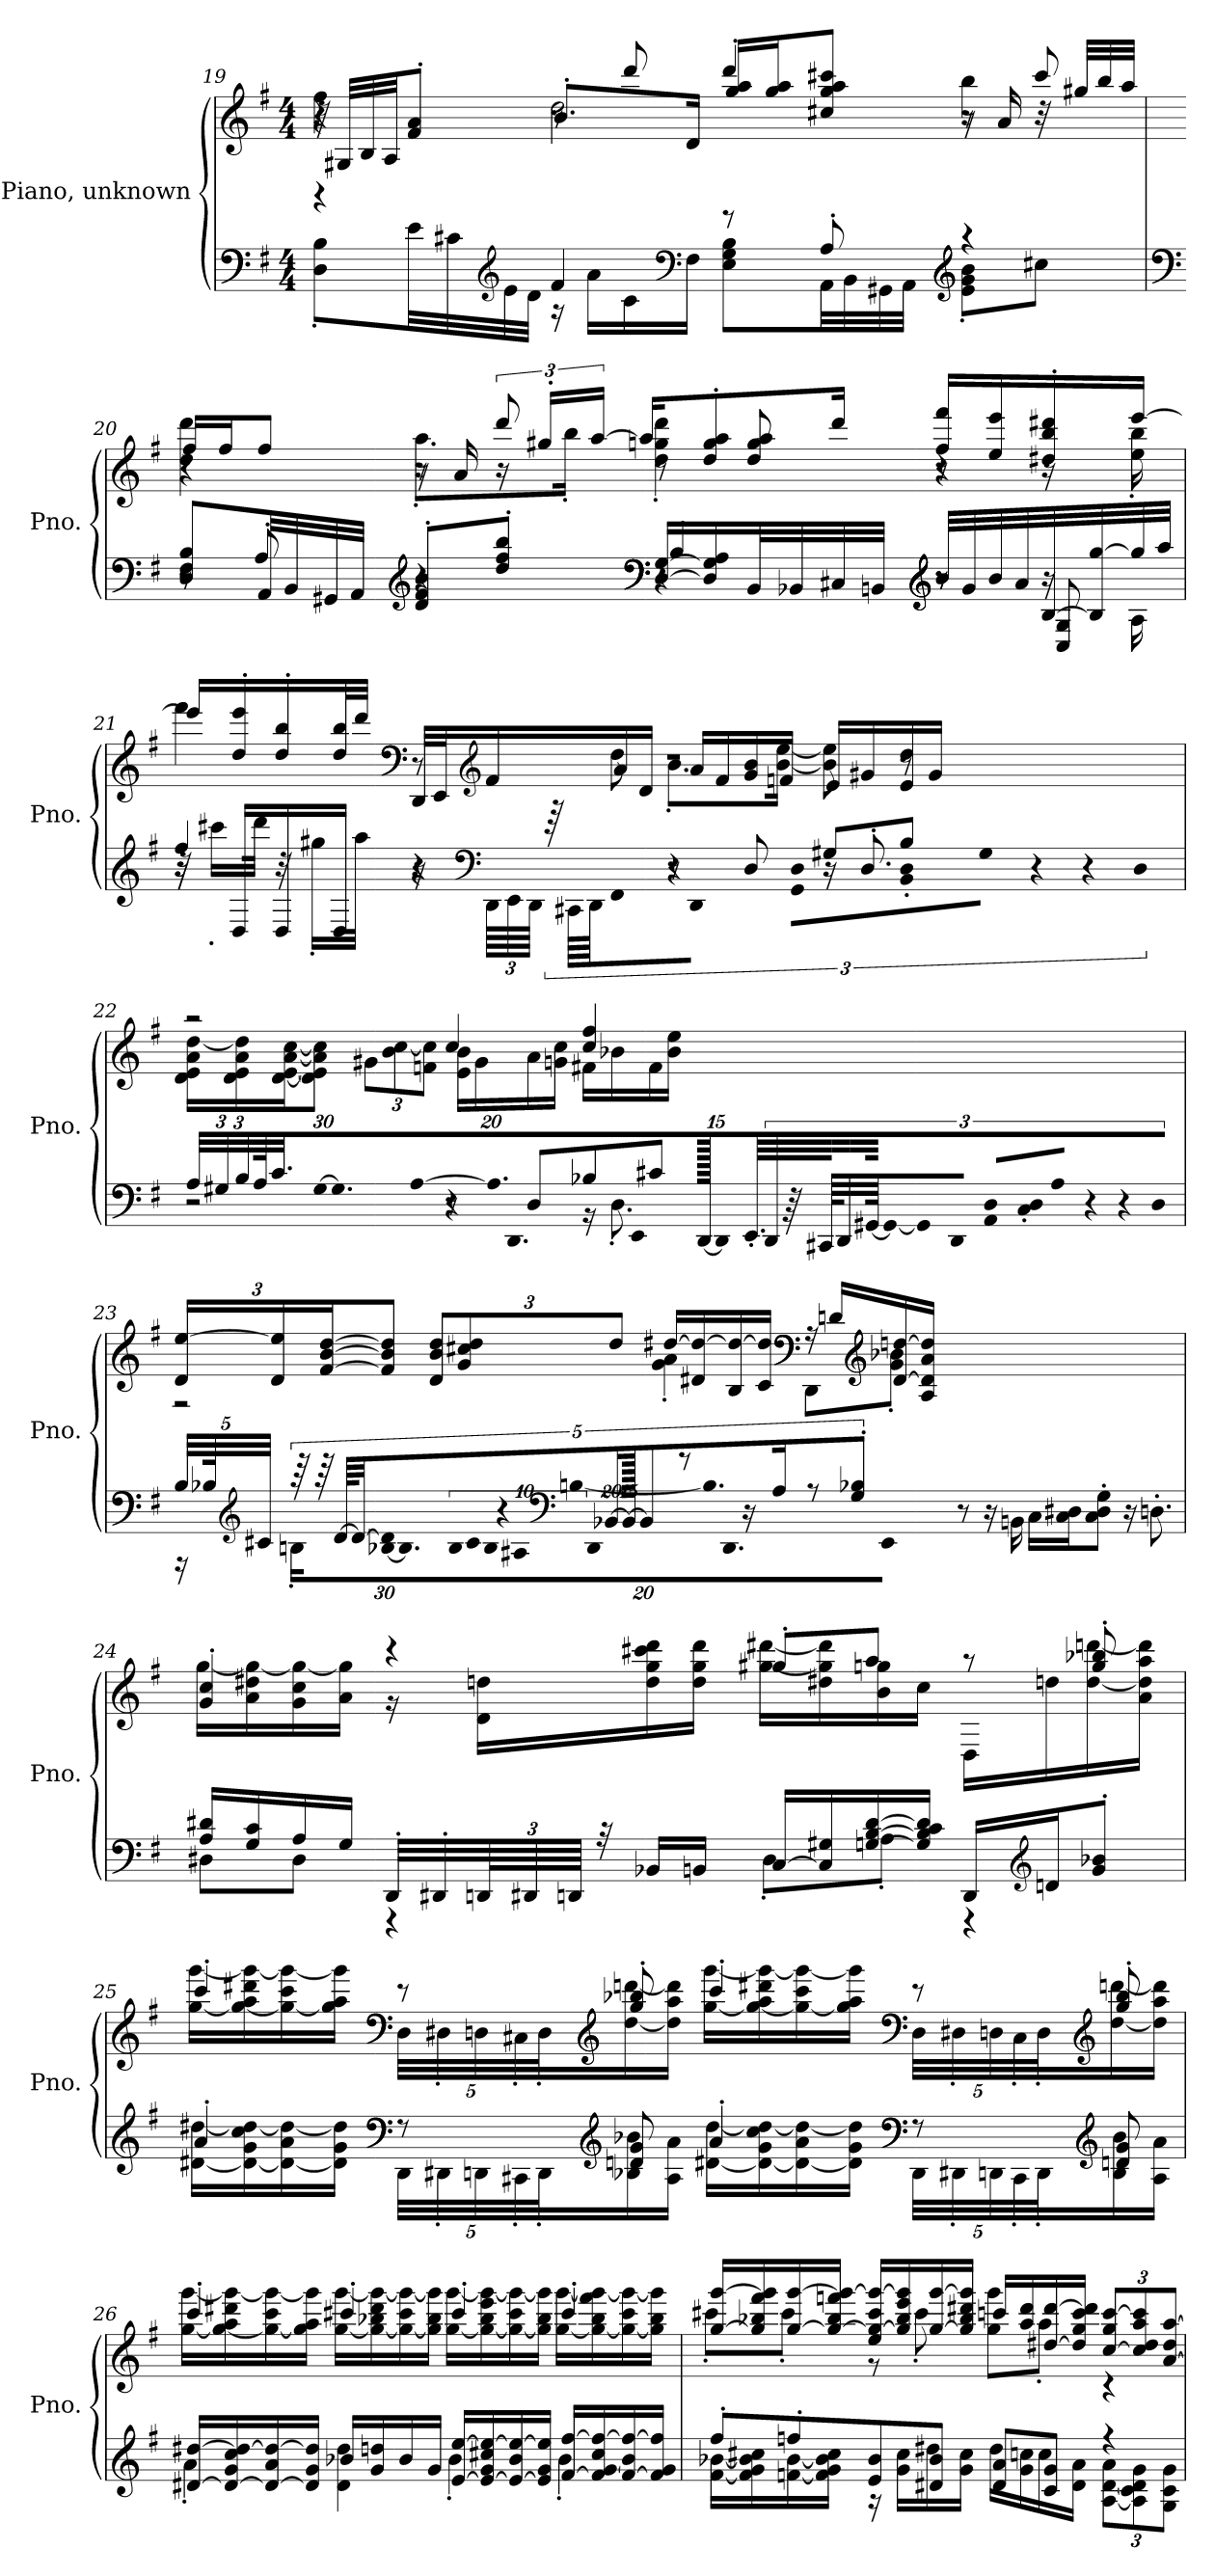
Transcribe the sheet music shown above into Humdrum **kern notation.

**kern	**kern
*part1	*part1
*staff2	*staff1
*I"Piano, unknown	*
*I'Pno.	*
!!LO:LB:g=z
*clefF4	*clefG2
*k[f#]	*k[f#]
*M4/4	*M4/4
=19	=19
*^	*^
*	*	*	*^
4r	8D\' 8B\'L	4r	4ff#\	32r
.	.	.	.	32G#X/LLL
.	.	.	.	32B/
.	.	.	.	32A/JJ
.	32e\LL	.	.	8f#/' 8a/'J
.	32c#X\	.	.	.
*clefG2	*	*	*	*
.	32e\	.	.	.
.	32d\JJJ	.	.	.
4f#/	16r	8r	2dd\	8.b'/L
.	16a\LL	.	.	.
.	16c#\	8ddd/	.	.
*clefF4	*	*	*	*
.	16F#\JJ	.	.	16d/Jk
8r	8E\ 8G\ 8B\L	4ddd'/	.	16gg/ 16aa/LL
.	.	.	.	16gg/ 16aa/J
8A'/	32AA\LL	.	.	8cc#X/ 8gg/ 8aa/ 8ccc#X/J
.	32BB\	.	.	.
.	32GG#X\	.	.	.
.	32AA\JJJ	.	.	.
*clefG2	*	*	*	*
4r	8e\' 8g\' 8b\'L	8r	4bb\	16r
.	.	.	.	16a/
.	8cc#X\J	8ccc#/	.	32r
.	.	.	.	32gg#X/LLL
.	.	.	.	32bb/
.	.	.	.	32aa/JJJ
*v	*v	*	*	*
!!LO:LB:g=z	!!	!!
=20	=20	=20	=20
*clefF4	*	*	*
*^	*	*	*
*	*^	*	*	*
8D/ 8F#/ 8B/L	2r	8r	4r	4dd\ 4ddd\	16ff#/LL
.	.	.	.	.	16ff#/J
32AA/LL	.	8A'/	.	.	8ff#/J
32BB/	.	.	.	.	.
32GG#X/	.	.	.	.	.
32AA/JJJ	.	.	.	.	.
*clefG2	*	*	*	*	*
8d/' 8f#/' 8b/'L	.	4r	8r	8.aa'\L	16r
.	.	.	.	.	16a/
8dd/' 8ff#/' 8bb/'J	.	.	8ddd/	.	24r
.	.	.	.	.	24gg#X'/LL
.	.	.	.	16bb'\Jk	.
.	.	.	.	.	[24aa/JJ
*clefF4	*	*	*	*	*
[16D/ [16G/LL	4r	4B'/	8r	4dd\' 4ggn\' 4ddd\'	16aa/KL]
16D/] 16G/] 16A/	.	.	.	.	8dd/' 8gg/' 8aa/'
32BB/L	.	.	8dd/ 8gg/ 8aa/	.	.
32BB-X/	.	.	.	.	.
32C#X/	.	.	.	.	16ddd/Jk
32BBn/JJJ	.	.	.	.	.
*clefG2	*	*	*	*	*
32b/LLL	8r	8r	4r	8r	16ff#/ 16fff#/LL
32g/	.	.	.	.	.
32b/	.	.	.	.	16ee/ 16eee/
32a/	.	.	.	.	.
[32B/	16r	8C#/ 8G/	.	16r	16dd#X/' 16bb/' 16ddd#X/'
32B/] [32gg/	.	.	.	.	.
32gg/]	16A\	.	.	16ee\' 16bb\'	[16eee/JJ
32aa/JJJ	.	.	.	.	.
!!LO:LB:g=z	!!	!!
=21	=21	=21	=21	=21	=21
4ff#/	32r	16r	1r	4fff#\	16eee/LL]
.	16ccc#X'\LL	.	.	.	.
.	.	16D/LL	.	.	16dd/' 16eee/'
.	32ddd\JJk	.	.	.	.
.	32r	16D/	.	.	16dd/' 16bb/'
.	16gg#X'\LL	.	.	.	.
.	.	16D/JJ	.	.	32dd/ 32bb/L
.	32aa\JJk	.	.	.	32ddd/JJJ
*	*	*	*clefF4	*	*
4r	16r	4r	.	8r	32DD/LLL
.	.	.	.	.	32EE/J
*clefF4	*	*	*clefG2	*	*
*	*Xbrackettup	*	*	*	*
.	96DD\LLLL	.	.	.	16f#/
.	96EE\	.	.	.	.
.	96DD\JJJJ	.	.	.	.
*	*brackettup	*	*	*	*
.	96r	.	.	.	.
.	96CC#X\LLLL	.	.	.	.
.	96DD\JJ	.	.	.	.
.	16FF#\	.	.	8dd\	16a/
.	16DD\JJ	.	.	.	16d/JJ
4r	16GG\ 16D\KL	8r	.	8.b'\L	16a/LL
.	8BB\' 8D\'	.	.	.	16f#/
.	.	8D/	.	.	16g/ 16b/
.	16G\Jk	.	.	[16b\ [16ee\Jk	16fn/JJ
8G#X/L	8r	16r	.	8b\] 8ee\]	16e/LL
.	.	8.D'/	.	.	16g#X/
8B/J	16r	.	.	8r	16e/ 16dd/
.	16D\	.	.	.	16g#/JJ
*	*	*	*	*v	*v
!!LO:LB:g=z
=22	=22	=22	=22	=22
*	*	*Xbrackettup	*	*Xbrackettup
2r	2r	48A/LLL	2r	24d\ 24e\ 24a\ [24dd\LL
.	.	48G#X/	.	.
.	.	48B/	.	24d\ 24e\ 24a\ 24dd\]
.	.	64A/K	.	.
.	.	32.c/	.	.
.	.	.	.	[24d\ [24e\ [24a\ [24cc\J
!	!	!LO:N:vis=64	!	!
.	.	[960%17G#/L	.	8d\] 8e\] 8a\] 8cc\]J
!	!	!LO:N:vis=64.	!	!
.	.	640%17G#/]	.	.
.	.	1920ryy	.	.
!	!	!LO:N:vis=256	!	!
.	.	[1920%17A/K	.	.
!	!	!LO:N:vis=64.	!	!
.	.	640%17A/]	.	.
!	!	!LO:N:vis=64.	!	!
.	.	640%17DD/	.	.
.	.	1920ryy	.	.
!	!	!LO:N:vis=64	!	!
.	.	960%17EE/	.	.
.	.	[960DD/	.	12g#X\L
.	.	1920%13DD/K]	.	.
.	.	64.EE'/	.	.
*	*	*brackettup	*	*
.	.	96DD/JJJJ	.	.
.	.	96r	.	.
.	.	96CC#X/KLLL	.	.
*	*	*Xbrackettup	*	*
.	.	48DD/	.	.
.	.	[96GG#X/K	.	12b\ [12cc\
.	.	32GG#/J_	.	.
.	.	16GG#/]	.	.
.	.	.	.	12fn\ 12cc\]J
.	.	16DD/JJ	.	.
8r	4r	16AA/ 16D/KL	4cc/	16e\ 16b\LL
.	.	8C/' 8D/'	.	16g#\
8D/L	.	.	.	16a\
.	.	16A/Jk	.	16gn\ 16cc\JJ
8B-X/	16r	8r	4cc/ 4ff#/	16f#X\LL
.	8.D'\	.	.	16b-X\
8c#X/J	.	16r	.	16f#\
.	.	16D/	.	16b-\ 16ee\JJ
*v	*v	*v	*	*
!!LO:LB:g=z	!!
=23	=23	=23
*brackettup	*	*
*^	*	*
40B/LLL	16r	24d/ [24ee/LL	2r
80B-X/K	.	.	.
*clefG2	*	*	*
40c#X/JJJ	.	.	.
.	.	24d/ 24ee/]	.
80r	16Bn'\LL	.	.
80r	.	.	.
.	.	[24f#/ [24b/ [24dd/J	.
[80d/KLLL	.	.	.
40d/JJ_	.	.	.
*	*Xbrackettup	*	*
!	!LO:N:vis=64	!	!
8d/]	[960%17B-X\LL	8f#/] 8b/] 8dd/]J	.
!	!LO:N:vis=64.	!	!
.	640%17B-\]	.	.
.	1920ryy	.	.
*clefF4	*	*	*
!	!LO:N:vis=256	!	!
.	[1920%17Bn\K	.	.
!	!LO:N:vis=64.	!	!
.	640%17B\]	.	.
!	!LO:N:vis=64.	!	!
.	640%17DD\	.	.
.	1920ryy	.	.
!	!LO:N:vis=64	!	!
.	960%17EE\JJJJ	.	.
*brackettup	*	*	*
!LO:N:vis=64	!	!	!
640%9DD/LLL	8r	12d/ 12b/ 12dd/L	.
!LO:N:vis=64	!	!	!
640%9EE/	.	.	.
!LO:N:vis=64	!	!	!
640%9DD/JJJJ	.	.	.
!LO:N:vis=64	!	!	!
640%9r	.	.	.
!LO:N:vis=64	!	!	!
640%9CC#X/LLLL	.	.	.
!LO:N:vis=64	!	!	!
640%9DD/J	.	.	.
.	.	12g/ 12cc#X/ 12dd/	.
[320%13BB-X/J	.	.	.
960BB-/_	16r	.	.
8BB-/J]	.	.	.
.	.	12dd/J	.
.	16BBn\	.	.
.	16C\LL	[16dd#X/LL	4g\' 4a\'
8r	.	.	.
.	16C\ 16D#X\J	16d#X/ 16dd#/_	.
.	8C\' 8D#\' 8G\'J	16B/ 16dd#/_	.
16r	.	.	.
.	.	16c/ 16dd#/]JJ	.
16A/	.	.	.
*	*	*clefF4	*
.	16r	16r	8DD\L
8r	.	.	.
.	8.Dn'\	16dn/LL	.
*	*	*clefG2	*
.	.	[16d/ [16ddn/	8g\' 8b-X\'J
8G/' 8B-X/'	.	.	.
.	.	16A/ 16d/] 16a/ 16dd/]JJ	.
.	960ryy	960ryy	960ryy
!!LO:PB:g=z	!!
=24	=24	=24	=24
16A/ 16d#X/LL	8D#X\L	4g/' 4cc/'	[16gg\LL
16G/ 16c/	.	.	16a\ 16dd#X\ 16gg\_
16A/	8D#\J	.	16g\ 16cc\ 16gg\_
16G/JJ	.	.	16a\ 16gg\]JJ
32DD'/LLL	4r	4r	16r
32DD#X'/	.	.	.
*Xbrackettup	*	*	*
96DDn/L	.	.	16d\ 16ddn\LL
96DD#X/	.	.	.
96DDn/JJJJ	.	.	.
32r	.	.	.
16BB-X/LL	.	.	16dd\ 16gg\ 16ccc#X\ 16ddd\
16BBn/JJ	.	.	16dd\ 16gg\ 16ddd\JJ
[16C/LL	8D#'\L	8gg'/L	[16gg#X\ [16ddd#X\LL
16C/] 16G#X/	.	.	16dd#X\ 16gg#\] 16ddd#\]
[16Gn/ [16B/ [16d#/	8A'\J	8aa/J	16b\ 16ggn\
16G/] 16B/] 16c/ 16d#/]JJ	.	.	16cc\JJ
16DD/LL	4r	8r	16D\LL
*clefG2	*	*	*
16dn/J	.	.	16ddn\
8g/' 8b-X/'J	.	8gg/' 8bb-X/'	[16dd\ [16dddn\
.	.	.	16a\ 16dd\] 16aa\ 16ddd\]JJ
!!LO:LB:g=z	!!
=25	=25	=25	=25
4a'/	[16d#X\ [16dd#X\LL	4ccc'/	[16gg\ [16ggg\LL
.	16d#\_ 16g\ 16cc\ 16dd#\_	.	16gg\_ 16aa\ 16ddd#X\ 16ggg\_
.	16d#\_ 16a\ 16dd#\_	.	16gg\_ 16ccc\ 16ggg\_
.	16d#\] 16g\ 16dd#\]JJ	.	16gg\] 16aa\ 16ggg\]JJ
*clefF4	*	*clefF4	*
8r	40DD\LLL	8r	40D\LLL
.	40DD#X'\	.	40D#X'\
.	40DDn\	.	40Dn\
.	40CC#X'\	.	40C#X'\
.	40DD'\J	.	40D'\J
*clefG2	*	*clefG2	*
8dn/ 8g/	16B-X\ 16b-X\	8gg/' 8bb-X/'	[16dd\ [16dddn\
.	16A\ 16a\JJ	.	16dd\] 16aa\ 16ddd\]JJ
4a'/	[16d#X\ [16dd#\LL	4ccc'/	[16gg\ [16ggg\LL
.	16d#\_ 16g\ 16cc\ 16dd#\_	.	16gg\_ 16aa\ 16ddd#X\ 16ggg\_
.	16d#\_ 16a\ 16dd#\_	.	16gg\_ 16ccc\ 16ggg\_
.	16d#\] 16g\ 16dd#\]JJ	.	16gg\] 16aa\ 16ggg\]JJ
*clefF4	*	*clefF4	*
8r	40DD\LLL	8r	40D\LLL
.	40DD#X'\	.	40D#X'\
.	40DDn\	.	40Dn\
.	40CC#'\	.	40C#'\
.	40DD'\J	.	40D'\J
*clefG2	*	*clefG2	*
8dn/ 8g/	16B-\ 16b-\	8gg/' 8bb-/'	[16dd\ [16dddn\
.	16A\ 16a\JJ	.	16dd\] 16aa\ 16ddd\]JJ
!!LO:LB:g=z	!!
=26	=26	=26	=26
[16d#X/ [16dd#X/LL	4a'\	4ccc'/	[16gg\ [16ggg\LL
16d#/_ 16g/ 16cc/ 16dd#/_	.	.	16gg\_ 16aa\ 16ddd#X\ 16ggg\_
16d#/_ 16a/ 16dd#/_	.	.	16gg\_ 16ccc\ 16ggg\_
16d#/] 16g/ 16dd#/]JJ	.	.	16gg\] 16aa\ 16ggg\]JJ
16b-X/LL	4d#\ 4dd#\	4ccc#X'/	[16gg\ [16ggg\LL
16g/ 16ddn/	.	.	16gg\_ 16bb-X\ 16ddd#\ 16ggg\_
16b-/	.	.	16gg\_ 16ccc#\ 16ggg\_
16g/JJ	.	.	16gg\] 16bb-\ 16ggg\]JJ
[16e/ [16ee/LL	4b-'\	4ccc#'/	[16gg\ [16ggg\LL
16e/_ 16g/ 16cc#X/ 16ee/_	.	.	16gg\_ 16bb-\ 16eee\ 16ggg\_
16e/_ 16b-/ 16ee/_	.	.	16gg\_ 16ccc#\ 16ggg\_
16e/] 16g/ 16ee/]JJ	.	.	16gg\] 16bb-\ 16ggg\]JJ
[16f#/ [16ff#/LL	4b-'\	4ccc#'/	[16gg\ [16ggg\LL
16f#/_ 16g/ 16cc#/ 16ff#/_	.	.	16gg\_ 16bb-\ 16fff#\ 16ggg\_
16f#/_ 16b-/ 16ff#/_	.	.	16gg\_ 16ccc#\ 16ggg\_
16f#/] 16g/ 16ff#/]JJ	.	.	16gg\] 16bb-\ 16ggg\]JJ
!!LO:LB:g=z	!!
=27	=27	=27	=27
8ff#'/L	[16f#\ [16b-X\LL	[16gg/ [16ggg/LL	8ccc#X'\L
.	16f#\] 16g\ 16b-\] 16cc#X\	16gg/] 16bb-X/ 16fff#/ 16ggg/]	.
8ffn'/	[16fn\ [16b-\	[16gg/ [16ggg/	8ccc#'\J
.	16f\] 16g\ 16b-\] 16cc#\JJ	16gg/_ 16bb-/ 16fffn/ 16ggg/_JJ	.
8e/ 8b-/	16r	16ee/ 16gg/_ 16ccc#/ 16ggg/_LL	8r
.	16g\ 16cc#\LL	16gg/] 16bb-/ 16eee/ 16ggg/]	.
8d#X/ 8b-/J	16dd#X\	[16gg/ [16ggg/	8ccc#'\
.	16g\ 16cc#\JJ	16gg/] 16bb-/ 16ddd#X/ 16ggg/]JJ	.
8d#/ 8a/L	16dd#\LL	16cccn/LL	8gg\ 8ggg\L
.	16g\ 16ccn\	16aa/ 16ddd#/	.
8c/ 8g/J	16cc\	[16dd#X/ [16ddd#/	8aa'\J
.	16d#\ 16a\JJ	16dd#/] 16gg/ 16ccc/ 16ddd#/]JJ	.
4r	[12A\ [12d#\ 12a\L	[12cc/ 12gg/ [12ccc/L	4r
.	12A\] 12c\ 12d#\] 12g\	12cc/] 12dd#/ 12aa/ 12ccc/]	.
.	12G\ 12c\ 12g\J	[12a/ 12dd#/ [12aa/J	.
*v	*v	*	*
*	*v	*v
=	=
*-	*-
